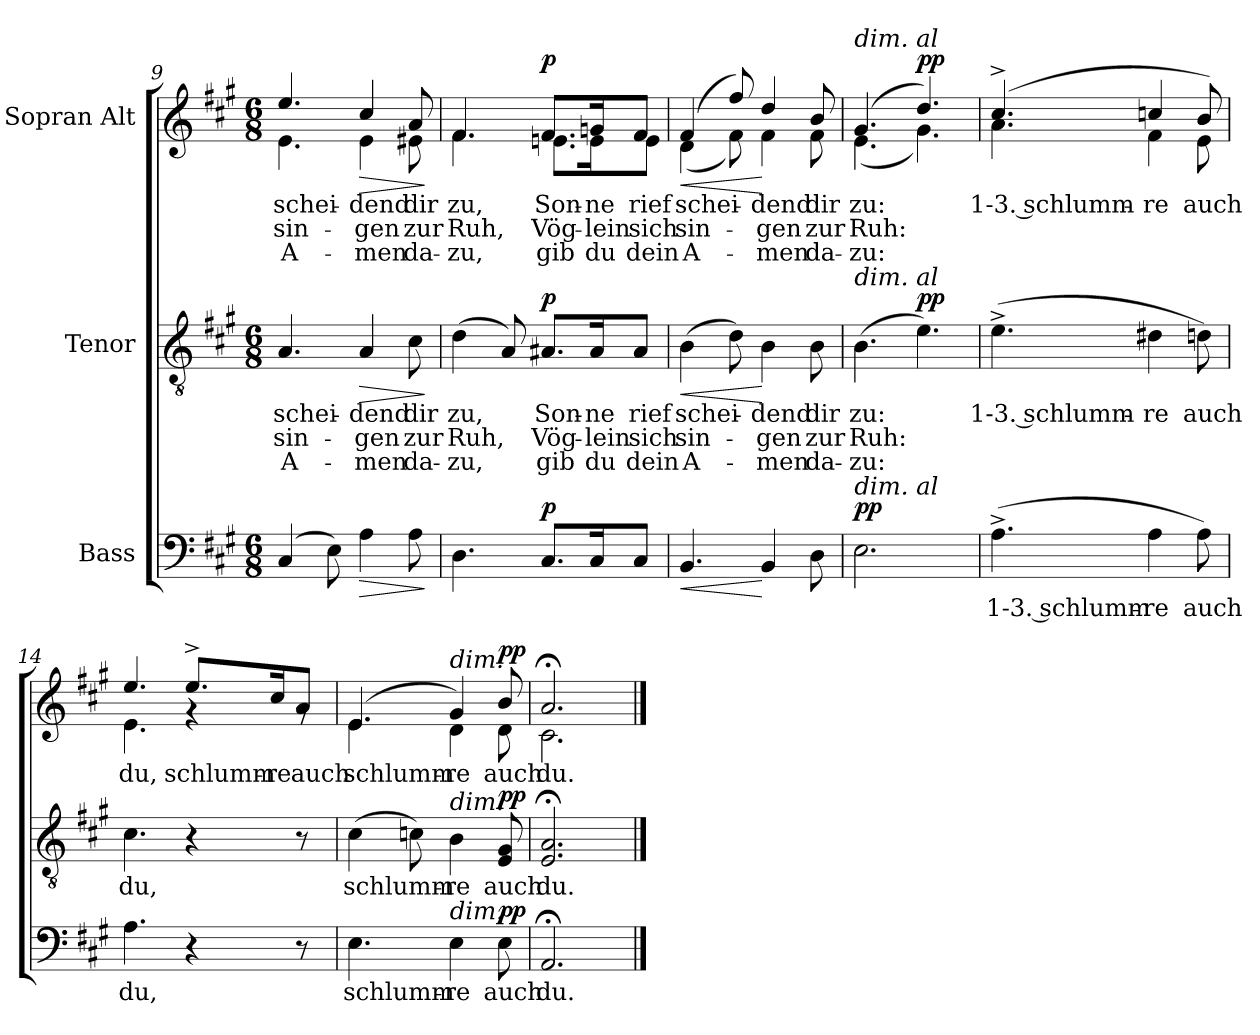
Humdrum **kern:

**kern	**text	**dynam	**kern	**text	**text	**text	**dynam	**kern	**text	**text	**text	**dynam
*part3	*part3	*part3	*part2	*part2	*part2	*part2	*part2	*part1	*part1	*part1	*part1	*part1
*staff3	*staff3	*staff3	*staff2	*staff2	*staff2	*staff2	*staff2	*staff1	*staff1	*staff1	*staff1	*staff1
*I"Bass	*	*	*I"Tenor	*	*	*	*	*I"Sopran Alt	*	*	*	*
!!LO:LB:g=z
*clefF4	*	*	*clefGv2	*	*	*	*	*clefG2	*	*	*	*
*k[f#c#g#]	*	*	*k[f#c#g#]	*	*	*	*	*k[f#c#g#]	*	*	*	*
*M6/8	*	*	*M6/8	*	*	*	*	*M6/8	*	*	*	*
=9	=9	=9	=9	=9	=9	=9	=9	=9	=9	=9	=9	=9
!	!	!	!	!LO:LY:b	!LO:LY:b	!LO:LY:b	!	!	!LO:LY:b	!LO:LY:b	!LO:LY:b	!
*	*	*	*	*	*	*	*	*^	*	*	*	*
(4C#/	.	.	4.A/	schei-	sin-	A-	.	4.ee/	4.e\	schei-	sin-	A-	.
8E\)	.	.	.	.	.	.	.	.	.	.	.	.	.
!	!	!LO:HP:b	!	!LO:LY:b	!LO:LY:b	!LO:LY:b	!LO:HP:b	!	!	!LO:LY:b	!LO:LY:b	!LO:LY:b	!LO:HP:b
4A\	.	>	4A/	-dend	-gen	-men	>	4cc#/	4e\	-dend	-gen	-men	>
!	!	!	!	!LO:LY:b	!LO:LY:b	!LO:LY:b	!	!	!	!LO:LY:b	!LO:LY:b	!LO:LY:b	!
8A\	.	.	8c#\	dir	zur	da-	.	8a/	8e#X\	dir	zur	da-	.
*	*	*	*	*	*	*	*	*v	*v	*	*	*	*
.	.	]	.	.	.	.	]	.	.	.	.	]
=10	=10	=10	=10	=10	=10	=10	=10	=10	=10	=10	=10	=10
!	!	!	!	!LO:LY:b	!LO:LY:b	!LO:LY:b	!	!	!LO:LY:b	!LO:LY:b	!LO:LY:b	!
*	*	*	*	*	*	*	*	*^	*	*	*	*
4.D\	.	.	(4d\	zu,	Ruh,	-zu,	.	4.f#/	4.f#\	zu,	Ruh,	-zu,	.
.	.	.	8A/)	.	.	.	.	.	.	.	.	.	.
!	!	!LO:DY:a	!	!LO:LY:b	!LO:LY:b	!LO:LY:b	!LO:DY:a	!	!	!LO:LY:b	!LO:LY:b	!LO:LY:b	!LO:DY:a
8.C#/L	.	p	8.A#X/L	Son-	Vög-	gib	p	8.f#/L	8.en\L	Son-	Vög-	gib	p
!	!	!	!	!LO:LY:b	!LO:LY:b	!LO:LY:b	!	!	!	!LO:LY:b	!LO:LY:b	!LO:LY:b	!
16C#/K	.	.	16A#/K	-ne	-lein	du	.	16gn/K	16e\K	-ne	-lein	du	.
!	!	!	!	!LO:LY:b	!LO:LY:b	!LO:LY:b	!	!	!	!LO:LY:b	!LO:LY:b	!LO:LY:b	!
8C#/J	.	.	8A#/J	rief	sich	dein	.	8f#/J	8e\J	rief	sich	dein	.
=11	=11	=11	=11	=11	=11	=11	=11	=11	=11	=11	=11	=11	=11
!	!	!LO:HP:b	!	!LO:LY:b	!LO:LY:b	!LO:LY:b	!LO:HP:b	!	!	!LO:LY:b	!LO:LY:b	!LO:LY:b	!LO:HP:b
4.BB/	.	<	(4B\	schei-	sin-	A-	<	(4f#/	(4d\	schei-	sin-	A-	<
.	.	.	8d\)	.	.	.	.	8ff#/)	8f#\)	.	.	.	.
!	!	!	!	!LO:LY:b	!LO:LY:b	!LO:LY:b	!	!	!	!LO:LY:b	!LO:LY:b	!LO:LY:b	!
4BB/	.	[	4B\	-dend	-gen	-men	[	4dd/	4f#\	-dend	-gen	-men	[
!	!	!	!	!LO:LY:b	!LO:LY:b	!LO:LY:b	!	!	!	!LO:LY:b	!LO:LY:b	!LO:LY:b	!
8D\	.	.	8B\	dir	zur	da-	.	8b/	8f#\	dir	zur	da-	.
=12	=12	=12	=12	=12	=12	=12	=12	=12	=12	=12	=12	=12	=12
!	!	!	!	!	!	!	!	!LO:TX:a:i:t=dim. al	!	!	!	!	!
!	!	!	!LO:TX:a:i:t=dim. al	!	!	!	!	!	!	!	!	!	!
!LO:TX:a:i:t=dim. al	!	!	!	!	!	!	!	!	!	!	!	!	!
!	!	!LO:DY:a	!	!LO:LY:b	!LO:LY:b	!LO:LY:b	!	!	!	!LO:LY:b	!LO:LY:b	!LO:LY:b	!
2.E\	.	pp	(4.B\	zu:	Ruh:	-zu:	.	(4.g#/	(4.e\	zu:	Ruh:	-zu:	.
!	!	!	!	!	!	!	!LO:DY:a	!	!	!	!	!	!LO:DY:a
.	.	.	4.e\)	.	.	.	pp	4.dd/)	4.g#\)	.	.	.	pp
!!LO:LB:g=z	!!
=13	=13	=13	=13	=13	=13	=13	=13	=13	=13	=13	=13	=13	=13
!	!LO:LY:b	!	!	!LO:LY:b	!	!	!	!	!	!LO:LY:b	!	!	!
(4.A^\	1-3. schlumm-	.	(4.e^\	1-3. schlumm-	.	.	.	(4.cc#^/	4.a\	1-3. schlumm-	.	.	.
!	!LO:LY:b	!	!	!LO:LY:b	!	!	!	!	!	!LO:LY:b	!	!	!
4A\	-re	.	4d#X\	-re	.	.	.	4ccn/	4f#\	-re	.	.	.
!	!LO:LY:b	!	!	!LO:LY:b	!	!	!	!	!	!LO:LY:b	!	!	!
8A\)	auch	.	8dn\)	auch	.	.	.	8b/)	8e\	auch	.	.	.
=14	=14	=14	=14	=14	=14	=14	=14	=14	=14	=14	=14	=14	=14
!	!LO:LY:b	!	!	!LO:LY:b	!	!	!	!	!	!LO:LY:b	!	!	!
4.A\	du,	.	4.c#\	du,	.	.	.	4.ee/	4.e\	du,	.	.	.
!	!	!	!	!	!	!	!	!	!	!LO:LY:b	!	!	!
4r	.	.	4r	.	.	.	.	8.ee^/L	4rg	schlumm-	.	.	.
!	!	!	!	!	!	!	!	!	!	!LO:LY:b	!	!	!
.	.	.	.	.	.	.	.	16cc#/K	.	-re	.	.	.
!	!	!	!	!	!	!	!	!	!	!LO:LY:b	!	!	!
8r	.	.	8r	.	.	.	.	8a/J	8rg	auch	.	.	.
=15	=15	=15	=15	=15	=15	=15	=15	=15	=15	=15	=15	=15	=15
!	!LO:LY:b	!	!	!LO:LY:b	!	!	!	!	!	!LO:LY:b	!	!	!
!	!	!	!	!	!	!	!	!	!	!LO:LY:b	!	!	!
4.E\	schlumm-	.	(4c#\	schlumm-	.	.	.	(4.e/	4.e\	schlumm-	.	.	.
.	.	.	8cn\)	.	.	.	.	.	.	.	.	.	.
!	!	!	!	!	!	!	!	!LO:TX:a:i:t=dim.	!	!	!	!	!
!	!	!	!LO:TX:a:i:t=dim.	!	!	!	!	!	!	!	!	!	!
!LO:TX:a:i:t=dim.	!	!	!	!	!	!	!	!	!	!	!	!	!
!	!LO:LY:b	!	!	!LO:LY:b	!	!	!	!	!	!LO:LY:b	!	!	!
4E\	-re	.	4B\	-re	.	.	.	4g#/)	4d\	-re	.	.	.
!	!LO:LY:b	!	!	!LO:LY:b	!	!	!	!	!	!LO:LY:b	!	!	!
!	!	!LO:DY:a	!	!	!	!	!LO:DY:a	!	!	!LO:LY:b	!	!	!LO:DY:a
8E\	auch	pp	8E/ 8G#/	auch	.	.	pp	8b/	8d\	auch	.	.	pp
=16	=16	=16	=16	=16	=16	=16	=16	=16	=16	=16	=16	=16	=16
!	!LO:LY:b	!	!	!LO:LY:b	!	!	!	!	!	!LO:LY:b	!	!	!
!	!	!	!	!	!	!	!	!	!	!LO:LY:b	!	!	!
2.AA;</	du.	.	2.E/;< 2.A/;<	du.	.	.	.	2.a;</	2.c#\	du.	.	.	.
*	*	*	*	*	*	*	*	*v	*v	*	*	*	*
==	==	==	==	==	==	==	==	==	==	==	==	==
*-	*-	*-	*-	*-	*-	*-	*-	*-	*-	*-	*-	*-
